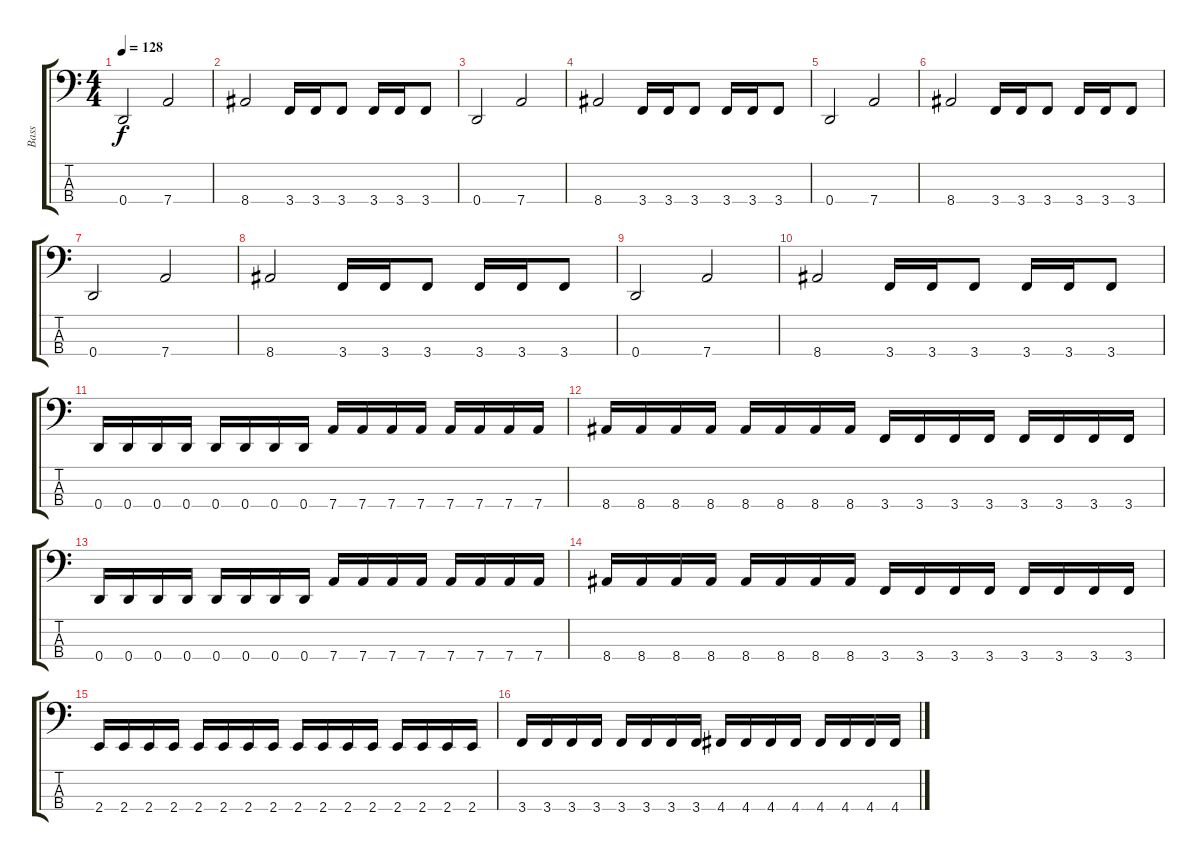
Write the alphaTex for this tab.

\track ("Bass" "Bass") {instrument electricbasspick}
\staff {score tabs}
\tuning (F2 C2 G1 D1) {hide}
\ts (4 4)
\tempo 128
\clef f4
\ks c
0.4.2{dy f} 7.4.2 |
8.4.2 3.4.16 3.4.16 3.4.8 3.4.16 3.4.16 3.4.8 |
0.4.2 7.4.2 |
8.4.2 3.4.16 3.4.16 3.4.8 3.4.16 3.4.16 3.4.8 |
0.4.2 7.4.2 |
8.4.2 3.4.16 3.4.16 3.4.8 3.4.16 3.4.16 3.4.8 |
0.4.2 7.4.2 |
8.4.2 3.4.16 3.4.16 3.4.8 3.4.16 3.4.16 3.4.8 |
0.4.2 7.4.2 |
8.4.2 3.4.16 3.4.16 3.4.8 3.4.16 3.4.16 3.4.8 |
0.4.16 0.4.16 0.4.16 0.4.16 0.4.16 0.4.16 0.4.16 0.4.16 7.4.16 7.4.16 7.4.16 7.4.16 7.4.16 7.4.16 7.4.16 7.4.16 |
8.4.16 8.4.16 8.4.16 8.4.16 8.4.16 8.4.16 8.4.16 8.4.16 3.4.16 3.4.16 3.4.16 3.4.16 3.4.16 3.4.16 3.4.16 3.4.16 |
0.4.16 0.4.16 0.4.16 0.4.16 0.4.16 0.4.16 0.4.16 0.4.16 7.4.16 7.4.16 7.4.16 7.4.16 7.4.16 7.4.16 7.4.16 7.4.16 |
8.4.16 8.4.16 8.4.16 8.4.16 8.4.16 8.4.16 8.4.16 8.4.16 3.4.16 3.4.16 3.4.16 3.4.16 3.4.16 3.4.16 3.4.16 3.4.16 |
2.4.16 2.4.16 2.4.16 2.4.16 2.4.16 2.4.16 2.4.16 2.4.16 2.4.16 2.4.16 2.4.16 2.4.16 2.4.16 2.4.16 2.4.16 2.4.16 |
3.4.16 3.4.16 3.4.16 3.4.16 3.4.16 3.4.16 3.4.16 3.4.16 4.4.16 4.4.16 4.4.16 4.4.16 4.4.16 4.4.16 4.4.16 4.4.16
